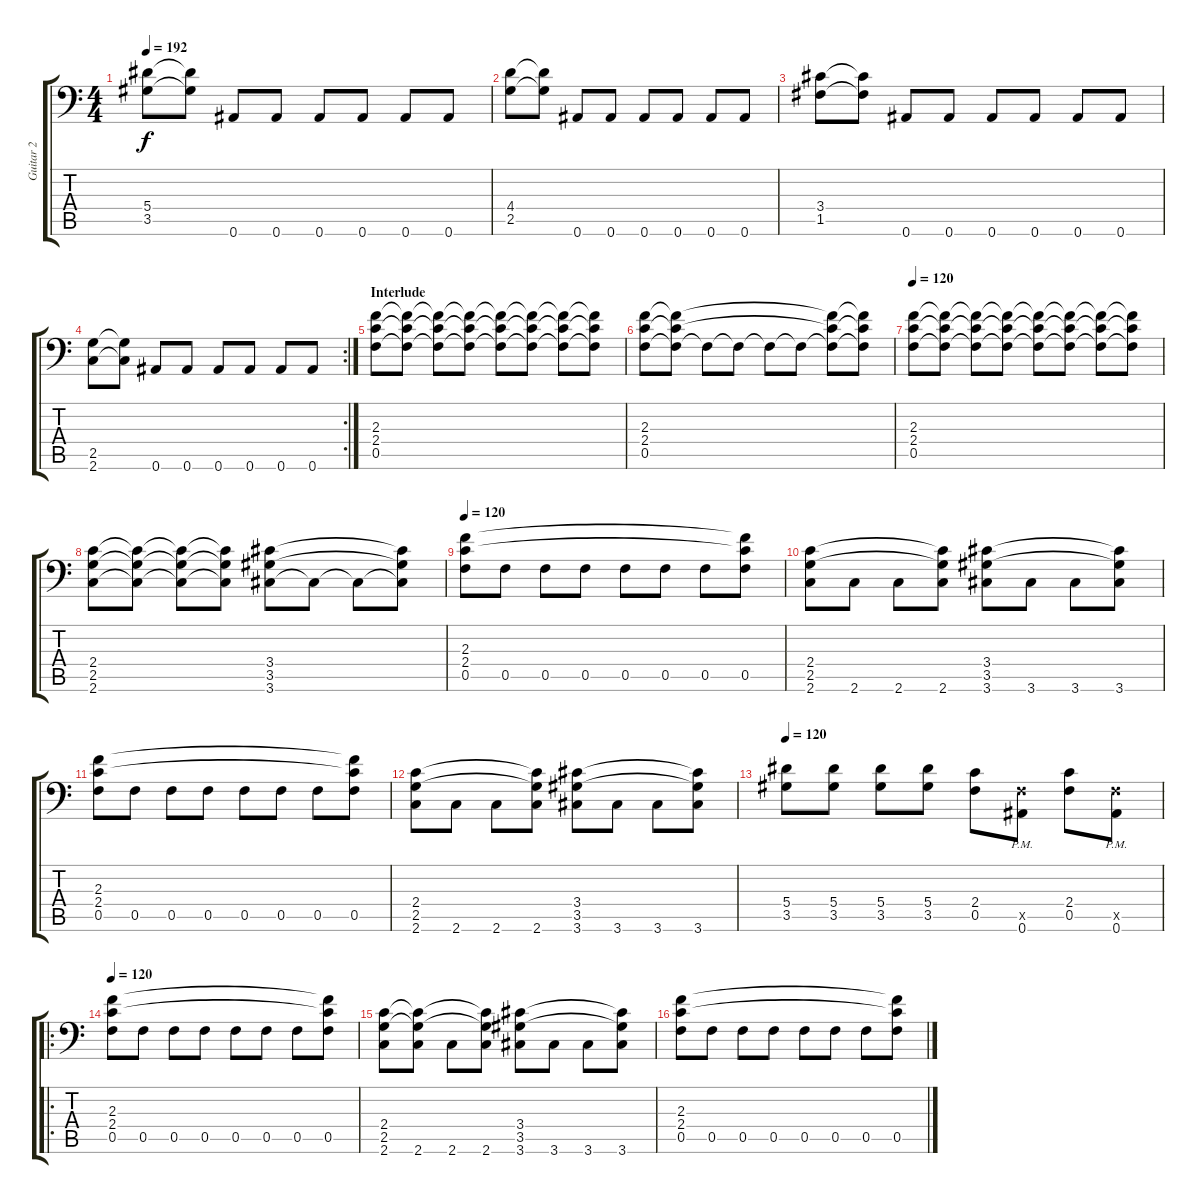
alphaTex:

\track ("Guitar 2" "Guitar 2") {instrument overdrivenguitar}
\staff {score tabs}
\tuning (C4 G3 Eb3 Bb2 F2 Bb1) {hide}
\ts (4 4)
\tempo 192
\clef f4
\ks c
(5.4 3.5).8{dy f} (5.4{t} 3.5{t}).8 0.6.8 0.6.8 0.6.8 0.6.8 0.6.8 0.6.8 |
(4.4 2.5).8 (4.4{t} 2.5{t}).8 0.6.8 0.6.8 0.6.8 0.6.8 0.6.8 0.6.8 |
(3.4 1.5).8 (3.4{t} 1.5{t}).8 0.6.8 0.6.8 0.6.8 0.6.8 0.6.8 0.6.8 |
\rc 2
(2.5 2.6).8 (2.5{t} 2.6{t}).8 0.6.8 0.6.8 0.6.8 0.6.8 0.6.8 0.6.8 |
\section ("" "Interlude")
(2.3 2.4 0.5).8 (2.3{t} 2.4{t} 0.5{t}).8 (2.3{t} 2.4{t} 0.5{t}).8 (2.3{t} 2.4{t} 0.5{t}).8 (2.3{t} 2.4{t} 0.5{t}).8 (2.3{t} 2.4{t} 0.5{t}).8 (2.3{t} 2.4{t} 0.5{t}).8 (2.3{t} 2.4{t} 0.5{t}).8 |
(2.3 2.4 0.5).8 (2.3{t} 2.4{t} 0.5{t}).8 0.5{t}.8 0.5{t}.8 0.5{t}.8 0.5{t}.8 (2.3{t} 2.4{t} 0.5{t}).8 (2.3{t} 2.4{t} 0.5{t}).8 |
\tempo 120
(2.3 2.4 0.5).8 (2.3{t} 2.4{t} 0.5{t}).8 (2.3{t} 2.4{t} 0.5{t}).8 (2.3{t} 2.4{t} 0.5{t}).8 (2.3{t} 2.4{t} 0.5{t}).8 (2.3{t} 2.4{t} 0.5{t}).8 (2.3{t} 2.4{t} 0.5{t}).8 (2.3{t} 2.4{t} 0.5{t}).8 |
(2.4 2.5 2.6).8 (2.4{t} 2.5{t} 2.6{t}).8 (2.4{t} 2.5{t} 2.6{t}).8 (2.4{t} 2.5{t} 2.6{t}).8 (3.4 3.5 3.6).8 3.6{t}.8 3.6{t}.8 (3.4{t} 3.5{t} 3.6{t}).8 |
\tempo 120
(2.3 2.4 0.5).8 0.5.8 0.5.8 0.5.8 0.5.8 0.5.8 0.5.8 (2.3{t} 2.4{t} 0.5).8 |
(2.4 2.5 2.6).8 2.6.8 2.6.8 (2.4{t} 2.5{t} 2.6).8 (3.4 3.5 3.6).8 3.6.8 3.6.8 (3.4{t} 3.5{t} 3.6).8 |
(2.3 2.4 0.5).8 0.5.8 0.5.8 0.5.8 0.5.8 0.5.8 0.5.8 (2.3{t} 2.4{t} 0.5).8 |
(2.4 2.5 2.6).8 2.6.8 2.6.8 (2.4{t} 2.5{t} 2.6).8 (3.4 3.5 3.6).8 3.6.8 3.6.8 (3.4{t} 3.5{t} 3.6).8 |
\tempo 120
(5.4 3.5).8 (5.4 3.5).8 (5.4 3.5).8 (5.4 3.5).8 (2.4 0.5).8 (0.5{x} 0.6{pm}).8 (2.4 0.5).8 (0.5{x} 0.6{pm}).8 |
\ro
\tempo 120
(2.3 2.4 0.5).8 0.5.8 0.5.8 0.5.8 0.5.8 0.5.8 0.5.8 (2.3{t} 2.4{t} 0.5).8 |
(2.4 2.5 2.6).8 (2.4{t} 2.5{t} 2.6).8 2.6.8 (2.4{t} 2.5{t} 2.6).8 (3.4 3.5 3.6).8 3.6.8 3.6.8 (3.4{t} 3.5{t} 3.6).8 |
(2.3 2.4 0.5).8 0.5.8 0.5.8 0.5.8 0.5.8 0.5.8 0.5.8 (2.3{t} 2.4{t} 0.5).8
